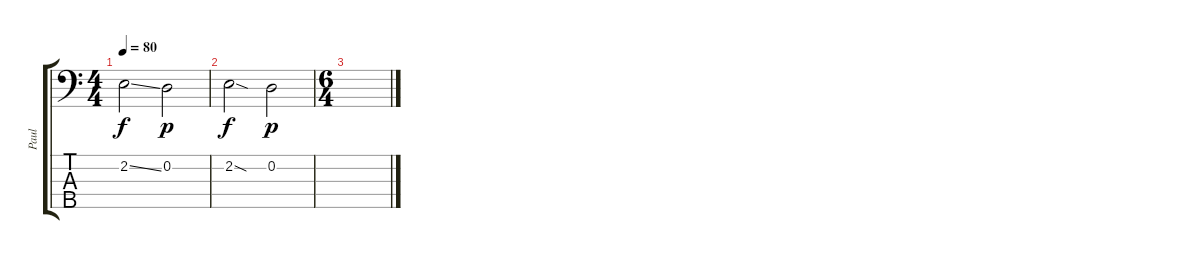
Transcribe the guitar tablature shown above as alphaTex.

\track ("Paul" "Paul") {instrument electricbassfinger}
\staff {score tabs}
\tuning (G2 D2 A1 E1 B0) {hide}
\ts (4 4)
\tempo 80
\clef f4
\ks c
2.2{ss}.2{dy f} 0.2.2{dy p} |
2.2{sod}.2{dy f} 0.2.2{dy p} |
\ts (6 4)
